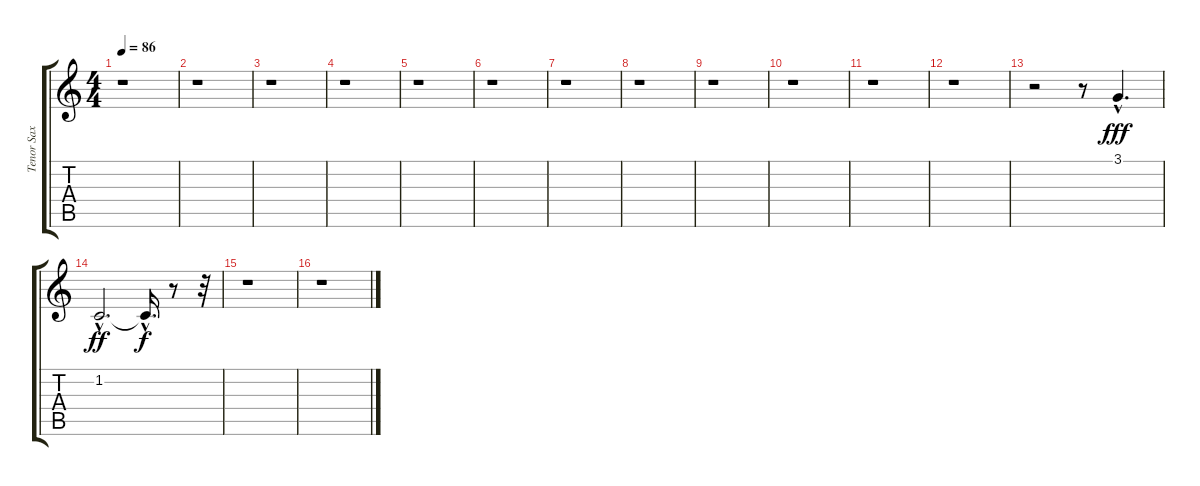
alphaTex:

\track ("Tenor Sax" "Tenor Sax") {instrument tenorsax}
\staff {score tabs}
\tuning (E4 B3 G3 D3 A2 E2) {hide}
\ts (4 4)
\tempo 86
\clef g2
\ks c
r.1{dy fff} |
r.1 |
r.1 |
r.1 |
r.1 |
r.1 |
r.1 |
r.1 |
r.1 |
r.1 |
r.1 |
r.1 |
r.2 r.8 3.1{hac}.4{d} |
1.2{hac}.2{d dy ff} 1.2{hac t}.16{d dy f} r.8 r.32 |
r.1 |
r.1
